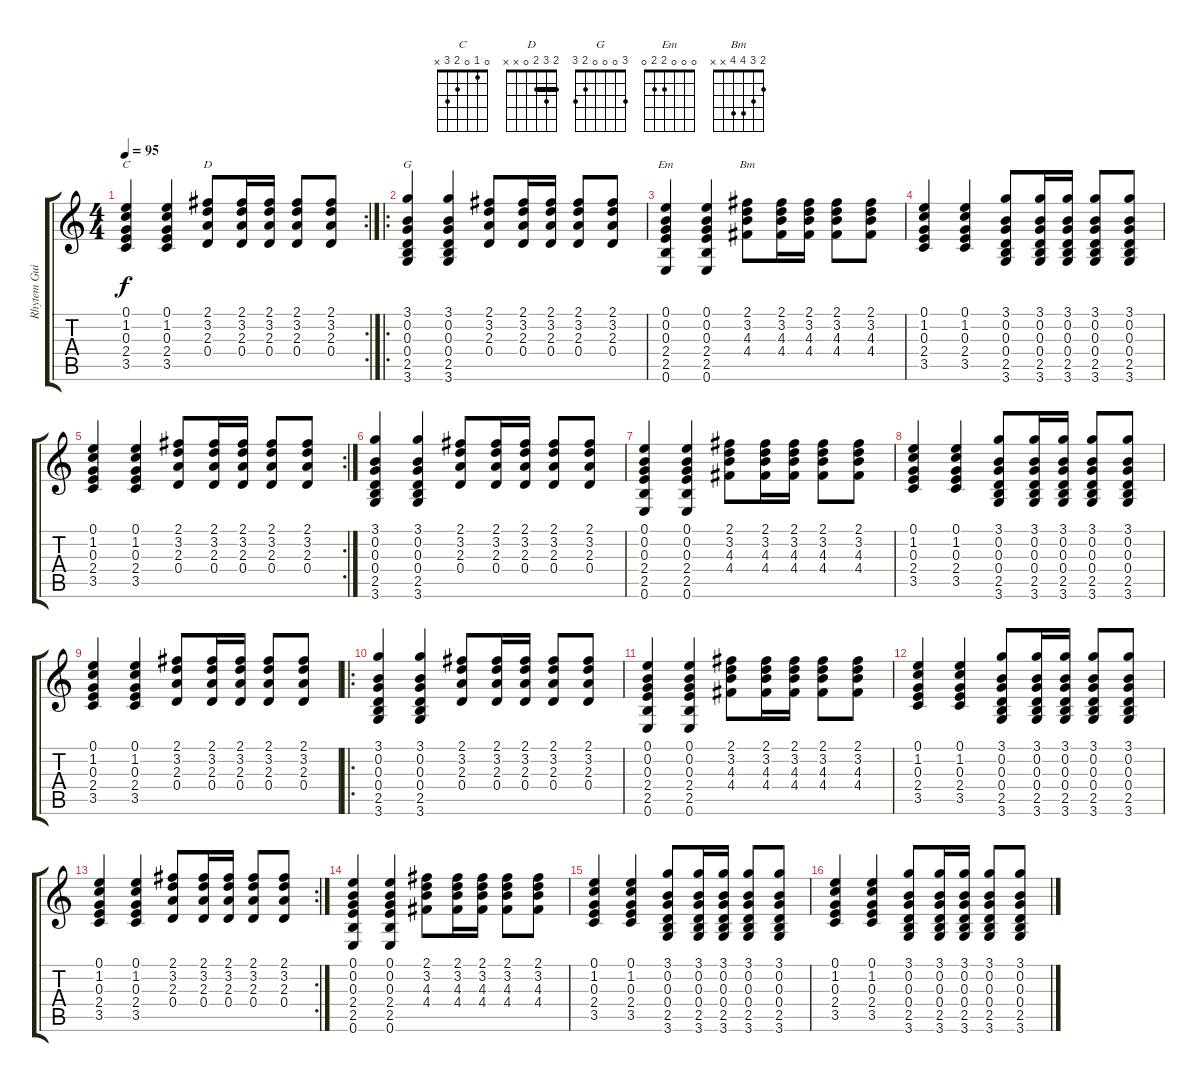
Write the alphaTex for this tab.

\track ("Rhytem Guitar" "Rhytem Gui") {instrument electricguitarclean}
\staff {score tabs}
\tuning (E4 B3 G3 D3 A2 E2) {hide}
\chord ("C" 0 1 0 2 3 x)
\chord ("D" 2 3 2 0 x x) {barre 2}
\chord ("G" 3 0 0 0 2 3)
\chord ("Em" 0 0 0 2 2 0)
\chord ("Bm" 2 3 4 4 x x)
\rc 2
\ts (4 4)
\tempo 95
\clef g2
\ks c
(0.1 1.2 0.3 2.4 3.5).4{ch "C" dy f} (0.1 1.2 0.3 2.4 3.5).4 (2.1 3.2 2.3 0.4).8{ch "D"} (2.1 3.2 2.3 0.4).16 (2.1 3.2 2.3 0.4).16 (2.1 3.2 2.3 0.4).8 (2.1 3.2 2.3 0.4).8 |
\ro
(3.1 0.2 0.3 0.4 2.5 3.6).4{ch "G"} (3.1 0.2 0.3 0.4 2.5 3.6).4 (2.1 3.2 2.3 0.4).8 (2.1 3.2 2.3 0.4).16 (2.1 3.2 2.3 0.4).16 (2.1 3.2 2.3 0.4).8 (2.1 3.2 2.3 0.4).8 |
(0.1 0.2 0.3 2.4 2.5 0.6).4{ch "Em"} (0.1 0.2 0.3 2.4 2.5 0.6).4 (2.1 3.2 4.3 4.4).8{ch "Bm"} (2.1 3.2 4.3 4.4).16 (2.1 3.2 4.3 4.4).16 (2.1 3.2 4.3 4.4).8 (2.1 3.2 4.3 4.4).8 |
(0.1 1.2 0.3 2.4 3.5).4 (0.1 1.2 0.3 2.4 3.5).4 (3.1 0.2 0.3 0.4 2.5 3.6).8 (3.1 0.2 0.3 0.4 2.5 3.6).16 (3.1 0.2 0.3 0.4 2.5 3.6).16 (3.1 0.2 0.3 0.4 2.5 3.6).8 (3.1 0.2 0.3 0.4 2.5 3.6).8 |
\rc 2
(0.1 1.2 0.3 2.4 3.5).4 (0.1 1.2 0.3 2.4 3.5).4 (2.1 3.2 2.3 0.4).8 (2.1 3.2 2.3 0.4).16 (2.1 3.2 2.3 0.4).16 (2.1 3.2 2.3 0.4).8 (2.1 3.2 2.3 0.4).8 |
(3.1 0.2 0.3 0.4 2.5 3.6).4 (3.1 0.2 0.3 0.4 2.5 3.6).4 (2.1 3.2 2.3 0.4).8 (2.1 3.2 2.3 0.4).16 (2.1 3.2 2.3 0.4).16 (2.1 3.2 2.3 0.4).8 (2.1 3.2 2.3 0.4).8 |
(0.1 0.2 0.3 2.4 2.5 0.6).4 (0.1 0.2 0.3 2.4 2.5 0.6).4 (2.1 3.2 4.3 4.4).8 (2.1 3.2 4.3 4.4).16 (2.1 3.2 4.3 4.4).16 (2.1 3.2 4.3 4.4).8 (2.1 3.2 4.3 4.4).8 |
(0.1 1.2 0.3 2.4 3.5).4 (0.1 1.2 0.3 2.4 3.5).4 (3.1 0.2 0.3 0.4 2.5 3.6).8 (3.1 0.2 0.3 0.4 2.5 3.6).16 (3.1 0.2 0.3 0.4 2.5 3.6).16 (3.1 0.2 0.3 0.4 2.5 3.6).8 (3.1 0.2 0.3 0.4 2.5 3.6).8 |
(0.1 1.2 0.3 2.4 3.5).4 (0.1 1.2 0.3 2.4 3.5).4 (2.1 3.2 2.3 0.4).8 (2.1 3.2 2.3 0.4).16 (2.1 3.2 2.3 0.4).16 (2.1 3.2 2.3 0.4).8 (2.1 3.2 2.3 0.4).8 |
\ro
(3.1 0.2 0.3 0.4 2.5 3.6).4 (3.1 0.2 0.3 0.4 2.5 3.6).4 (2.1 3.2 2.3 0.4).8 (2.1 3.2 2.3 0.4).16 (2.1 3.2 2.3 0.4).16 (2.1 3.2 2.3 0.4).8 (2.1 3.2 2.3 0.4).8 |
(0.1 0.2 0.3 2.4 2.5 0.6).4 (0.1 0.2 0.3 2.4 2.5 0.6).4 (2.1 3.2 4.3 4.4).8 (2.1 3.2 4.3 4.4).16 (2.1 3.2 4.3 4.4).16 (2.1 3.2 4.3 4.4).8 (2.1 3.2 4.3 4.4).8 |
(0.1 1.2 0.3 2.4 3.5).4 (0.1 1.2 0.3 2.4 3.5).4 (3.1 0.2 0.3 0.4 2.5 3.6).8 (3.1 0.2 0.3 0.4 2.5 3.6).16 (3.1 0.2 0.3 0.4 2.5 3.6).16 (3.1 0.2 0.3 0.4 2.5 3.6).8 (3.1 0.2 0.3 0.4 2.5 3.6).8 |
\rc 2
(0.1 1.2 0.3 2.4 3.5).4 (0.1 1.2 0.3 2.4 3.5).4 (2.1 3.2 2.3 0.4).8 (2.1 3.2 2.3 0.4).16 (2.1 3.2 2.3 0.4).16 (2.1 3.2 2.3 0.4).8 (2.1 3.2 2.3 0.4).8 |
(0.1 0.2 0.3 2.4 2.5 0.6).4 (0.1 0.2 0.3 2.4 2.5 0.6).4 (2.1 3.2 4.3 4.4).8 (2.1 3.2 4.3 4.4).16 (2.1 3.2 4.3 4.4).16 (2.1 3.2 4.3 4.4).8 (2.1 3.2 4.3 4.4).8 |
(0.1 1.2 0.3 2.4 3.5).4 (0.1 1.2 0.3 2.4 3.5).4 (3.1 0.2 0.3 0.4 2.5 3.6).8 (3.1 0.2 0.3 0.4 2.5 3.6).16 (3.1 0.2 0.3 0.4 2.5 3.6).16 (3.1 0.2 0.3 0.4 2.5 3.6).8 (3.1 0.2 0.3 0.4 2.5 3.6).8 |
(0.1 1.2 0.3 2.4 3.5).4 (0.1 1.2 0.3 2.4 3.5).4 (3.1 0.2 0.3 0.4 2.5 3.6).8 (3.1 0.2 0.3 0.4 2.5 3.6).16 (3.1 0.2 0.3 0.4 2.5 3.6).16 (3.1 0.2 0.3 0.4 2.5 3.6).8 (3.1 0.2 0.3 0.4 2.5 3.6).8
